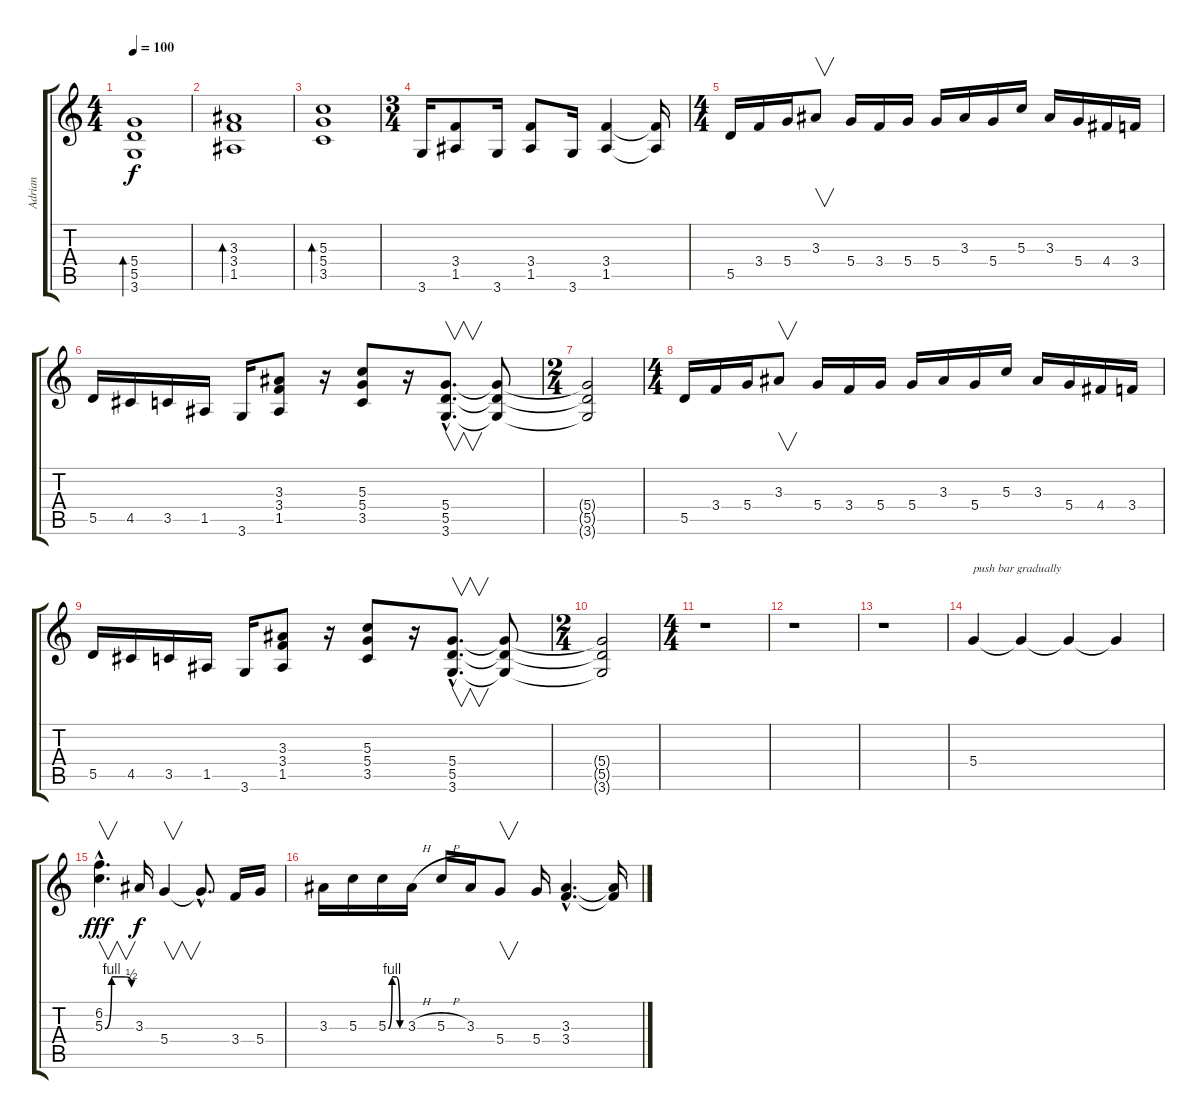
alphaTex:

\track ("Adrian" "Adrian") {instrument distortionguitar}
\staff {score tabs}
\tuning (E4 B3 G3 D3 A2 E2) {hide}
\ts (4 4)
\tempo 100
\clef g2
\ks c
(5.4 5.5 3.6).1{bd 240 dy f} |
(3.3 3.4 1.5).1{bd 240} |
(5.3 5.4 3.5).1{bd 240} |
\ts (3 4)
3.6.16 (3.4 1.5).8 3.6.16 (3.4 1.5).8 3.6.16 (3.4 1.5).4 (3.4{t} 1.5{t}).16 |
\ts (4 4)
5.5.16 3.4.16 5.4.16 3.3.8{v} 5.4.16 3.4.16 5.4.16 5.4.16 3.3.16 5.4.16 5.3.16 3.3.16 5.4.16 4.4.16 3.4.16 |
5.5.16 4.5.16 3.5.16 1.5.16 3.6.16 (3.3 3.4 1.5).8 r.16 (5.3 5.4 3.5).8 r.16 (5.4{hac} 5.5{hac} 3.6{hac}).8{v d} (5.4{t} 5.5{t} 3.6{t}).8 |
\ts (2 4)
(5.4{t} 5.5{t} 3.6{t}).2 |
\ts (4 4)
5.5.16 3.4.16 5.4.16 3.3.8{v} 5.4.16 3.4.16 5.4.16 5.4.16 3.3.16 5.4.16 5.3.16 3.3.16 5.4.16 4.4.16 3.4.16 |
5.5.16 4.5.16 3.5.16 1.5.16 3.6.16 (3.3 3.4 1.5).8 r.16 (5.3 5.4 3.5).8 r.16 (5.4{hac} 5.5{hac} 3.6{hac}).8{v d} (5.4{t} 5.5{t} 3.6{t}).8 |
\ts (2 4)
(5.4{t} 5.5{t} 3.6{t}).2 |
\ts (4 4)
r.1 |
r.1 |
r.1 |
5.4.4{txt "push bar gradually"} 5.4{t}.4 5.4{t}.4 5.4{t}.4 |
(6.2{hac} 5.3{be (custom 0 0 15 4 30 4 45 4 60 2) hac}).4{v d dy fff} 3.3.16{dy f} 5.4.4{v} 5.4{hac t}.8{d} 3.4.16 5.4.16 |
3.3.16 5.3.16 5.3{be (custom 0 0 15 4 30 4 45 0 60 0)}.16 3.3{h}.16 5.3{h}.16 3.3.16 5.4.8{v} 5.4.16 (3.3{hac} 3.4{hac}).4{d} (3.3{t} 3.4{t}).16
